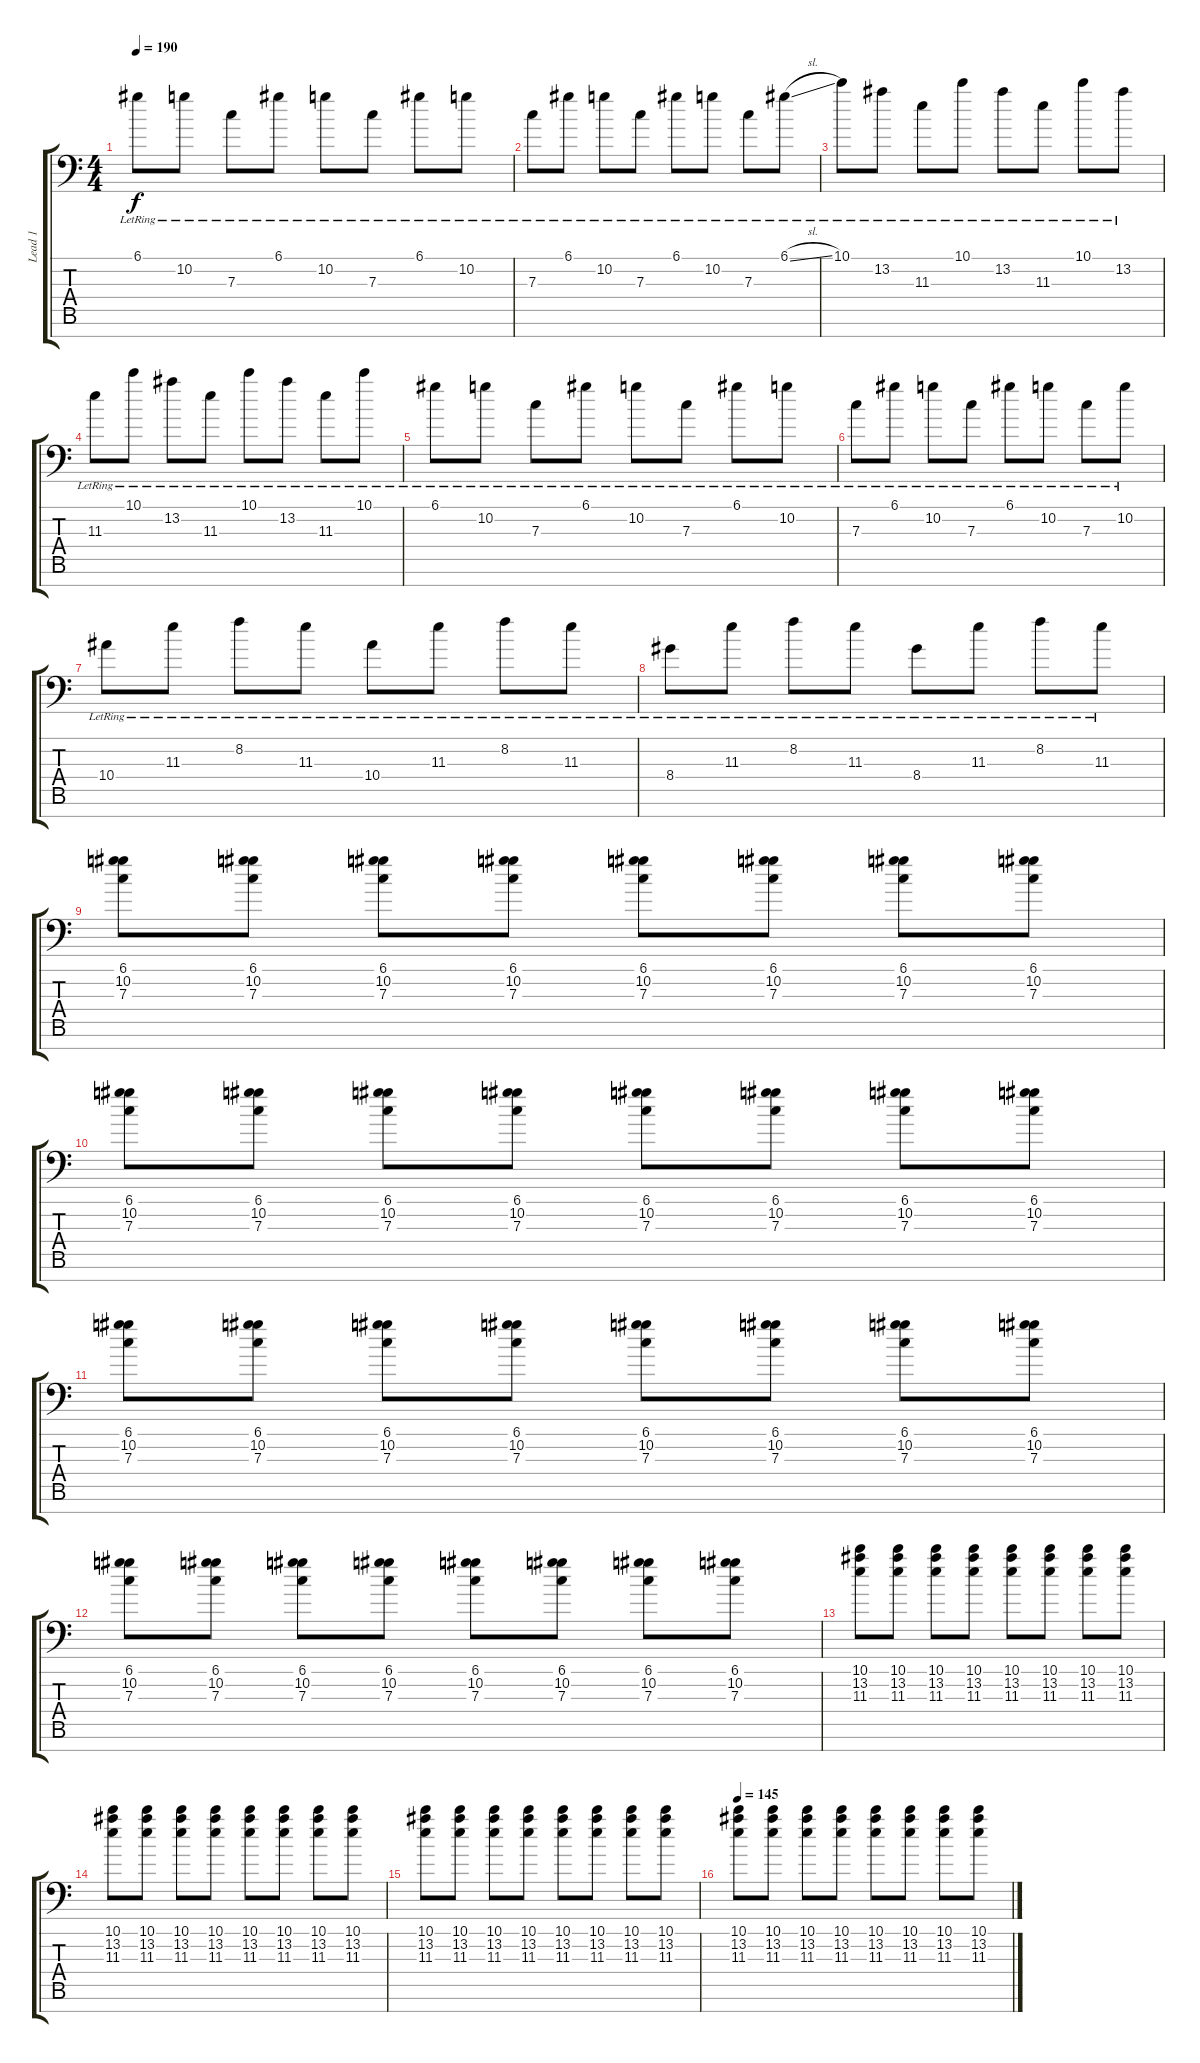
\track ("Lead 1" "Lead 1") {instrument distortionguitar}
\staff {score tabs}
\tuning (D4 A3 F3 C3 G2 C2 G1) {hide}
\ts (4 4)
\tempo 190
\clef f4
\ks c
6.1{lr}.8{dy f} 10.2{lr}.8 7.3{lr}.8 6.1{lr}.8 10.2{lr}.8 7.3{lr}.8 6.1{lr}.8 10.2{lr}.8 |
7.3{lr}.8 6.1{lr}.8 10.2{lr}.8 7.3{lr}.8 6.1{lr}.8 10.2{lr}.8 7.3{lr}.8 6.1{sl lr}.8 |
10.1{lr}.8 13.2{lr}.8 11.3{lr}.8 10.1{lr}.8 13.2{lr}.8 11.3{lr}.8 10.1{lr}.8 13.2{lr}.8 |
11.3{lr}.8 10.1{lr}.8 13.2{lr}.8 11.3{lr}.8 10.1{lr}.8 13.2{lr}.8 11.3{lr}.8 10.1{lr}.8 |
6.1{lr}.8 10.2{lr}.8 7.3{lr}.8 6.1{lr}.8 10.2{lr}.8 7.3{lr}.8 6.1{lr}.8 10.2{lr}.8 |
7.3{lr}.8 6.1{lr}.8 10.2{lr}.8 7.3{lr}.8 6.1{lr}.8 10.2{lr}.8 7.3{lr}.8 10.2{lr}.8 |
10.4{lr}.8 11.3{lr}.8 8.2{lr}.8 11.3{lr}.8 10.4{lr}.8 11.3{lr}.8 8.2{lr}.8 11.3{lr}.8 |
8.4{lr}.8 11.3{lr}.8 8.2{lr}.8 11.3{lr}.8 8.4{lr}.8 11.3{lr}.8 8.2{lr}.8 11.3{lr}.8 |
(6.1 10.2 7.3).8 (6.1 10.2 7.3).8 (6.1 10.2 7.3).8 (6.1 10.2 7.3).8 (6.1 10.2 7.3).8 (6.1 10.2 7.3).8 (6.1 10.2 7.3).8 (6.1 10.2 7.3).8 |
(6.1 10.2 7.3).8 (6.1 10.2 7.3).8 (6.1 10.2 7.3).8 (6.1 10.2 7.3).8 (6.1 10.2 7.3).8 (6.1 10.2 7.3).8 (6.1 10.2 7.3).8 (6.1 10.2 7.3).8 |
(6.1 10.2 7.3).8 (6.1 10.2 7.3).8 (6.1 10.2 7.3).8 (6.1 10.2 7.3).8 (6.1 10.2 7.3).8 (6.1 10.2 7.3).8 (6.1 10.2 7.3).8 (6.1 10.2 7.3).8 |
(6.1 10.2 7.3).8 (6.1 10.2 7.3).8 (6.1 10.2 7.3).8 (6.1 10.2 7.3).8 (6.1 10.2 7.3).8 (6.1 10.2 7.3).8 (6.1 10.2 7.3).8 (6.1 10.2 7.3).8 |
(10.1 13.2 11.3).8 (10.1 13.2 11.3).8 (10.1 13.2 11.3).8 (10.1 13.2 11.3).8 (10.1 13.2 11.3).8 (10.1 13.2 11.3).8 (10.1 13.2 11.3).8 (10.1 13.2 11.3).8 |
(10.1 13.2 11.3).8 (10.1 13.2 11.3).8 (10.1 13.2 11.3).8 (10.1 13.2 11.3).8 (10.1 13.2 11.3).8 (10.1 13.2 11.3).8 (10.1 13.2 11.3).8 (10.1 13.2 11.3).8 |
(10.1 13.2 11.3).8 (10.1 13.2 11.3).8 (10.1 13.2 11.3).8 (10.1 13.2 11.3).8 (10.1 13.2 11.3).8 (10.1 13.2 11.3).8 (10.1 13.2 11.3).8 (10.1 13.2 11.3).8 |
\tempo 145
(10.1 13.2 11.3).8 (10.1 13.2 11.3).8 (10.1 13.2 11.3).8 (10.1 13.2 11.3).8 (10.1 13.2 11.3).8 (10.1 13.2 11.3).8 (10.1 13.2 11.3).8 (10.1 13.2 11.3).8
